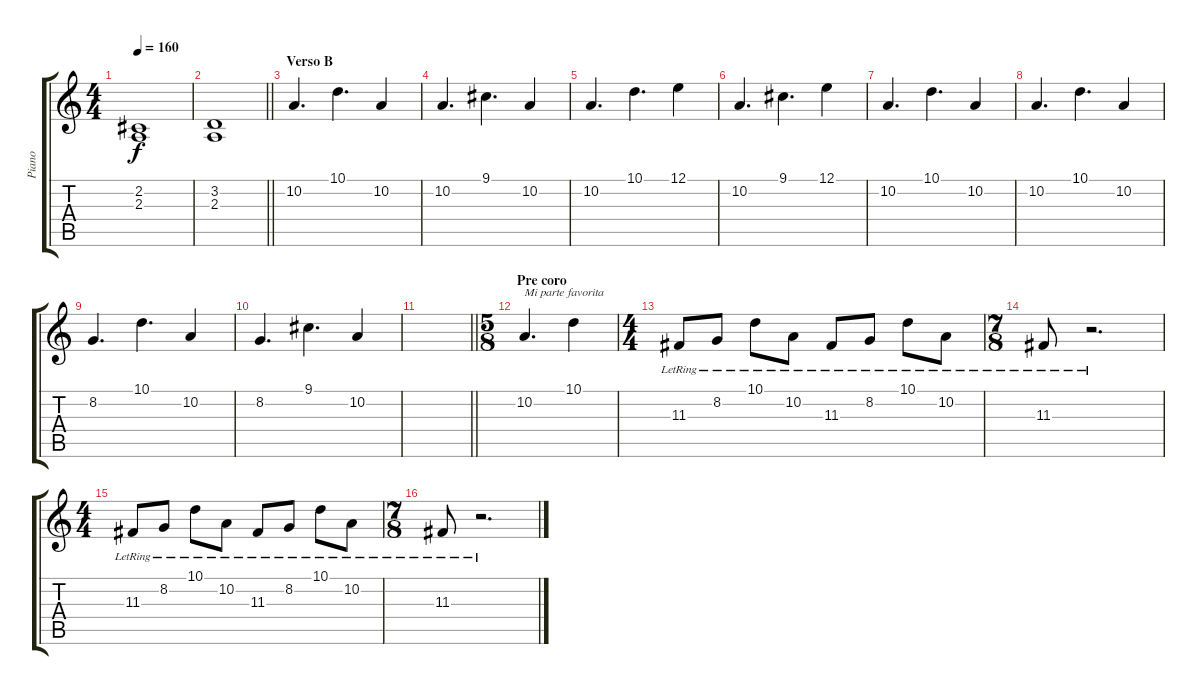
\track ("Piano" "Piano") {instrument electricgrandpiano}
\staff {score tabs}
\tuning (E4 B3 G3 D3 A2 E2) {hide}
\ts (4 4)
\tempo 160
\clef g2
\ks c
(2.2 2.3).1{dy f} |
\barLineRight lightlight
(3.2 2.3).1 |
\section ("" "Verso B")
10.2.4{d} 10.1.4{d} 10.2.4 |
10.2.4{d} 9.1.4{d} 10.2.4 |
10.2.4{d} 10.1.4{d} 12.1.4 |
10.2.4{d} 9.1.4{d} 12.1.4 |
10.2.4{d} 10.1.4{d} 10.2.4 |
10.2.4{d} 10.1.4{d} 10.2.4 |
8.2.4{d} 10.1.4{d} 10.2.4 |
8.2.4{d} 9.1.4{d} 10.2.4 |
\barLineRight lightlight
|
\ts (5 8)
\section ("" "Pre coro")
10.2.4{d txt "Mi parte favorita"} 10.1.4 |
\ts (4 4)
11.3{lr}.8 8.2{lr}.8 10.1{lr}.8 10.2{lr}.8 11.3{lr}.8 8.2{lr}.8 10.1{lr}.8 10.2{lr}.8 |
\ts (7 8)
11.3{lr}.8 r.2{d} |
\ts (4 4)
11.3{lr}.8 8.2{lr}.8 10.1{lr}.8 10.2{lr}.8 11.3{lr}.8 8.2{lr}.8 10.1{lr}.8 10.2{lr}.8 |
\ts (7 8)
11.3{lr}.8 r.2{d}
